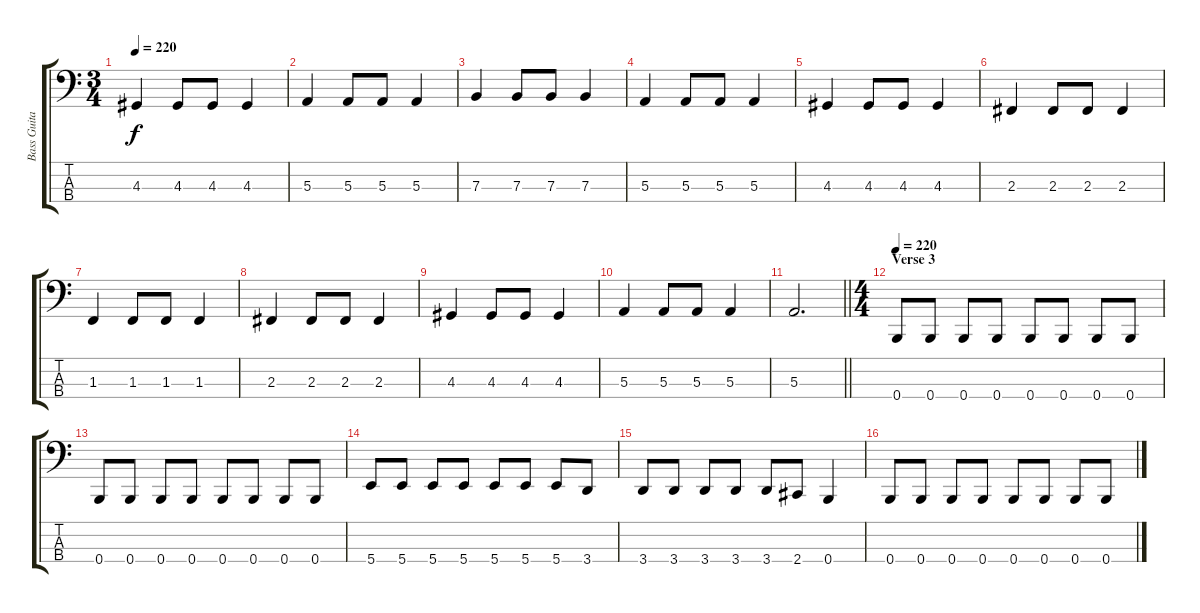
\track ("Bass Guitar" "Bass Guita") {instrument electricbasspick}
\staff {score tabs}
\tuning (D2 A1 E1 B0) {hide}
\ts (3 4)
\tempo 220
\clef f4
\ks c
4.3.4{dy f} 4.3.8 4.3.8 4.3.4 |
5.3.4 5.3.8 5.3.8 5.3.4 |
7.3.4 7.3.8 7.3.8 7.3.4 |
5.3.4 5.3.8 5.3.8 5.3.4 |
4.3.4 4.3.8 4.3.8 4.3.4 |
2.3.4 2.3.8 2.3.8 2.3.4 |
1.3.4 1.3.8 1.3.8 1.3.4 |
2.3.4 2.3.8 2.3.8 2.3.4 |
4.3.4 4.3.8 4.3.8 4.3.4 |
5.3.4 5.3.8 5.3.8 5.3.4 |
\barLineRight lightlight
5.3.2{d} |
\ts (4 4)
\section ("" "Verse 3")
\tempo 220
0.4.8 0.4.8 0.4.8 0.4.8 0.4.8 0.4.8 0.4.8 0.4.8 |
0.4.8 0.4.8 0.4.8 0.4.8 0.4.8 0.4.8 0.4.8 0.4.8 |
5.4.8 5.4.8 5.4.8 5.4.8 5.4.8 5.4.8 5.4.8 3.4.8 |
3.4.8 3.4.8 3.4.8 3.4.8 3.4.8 2.4.8 0.4.4 |
0.4.8 0.4.8 0.4.8 0.4.8 0.4.8 0.4.8 0.4.8 0.4.8
